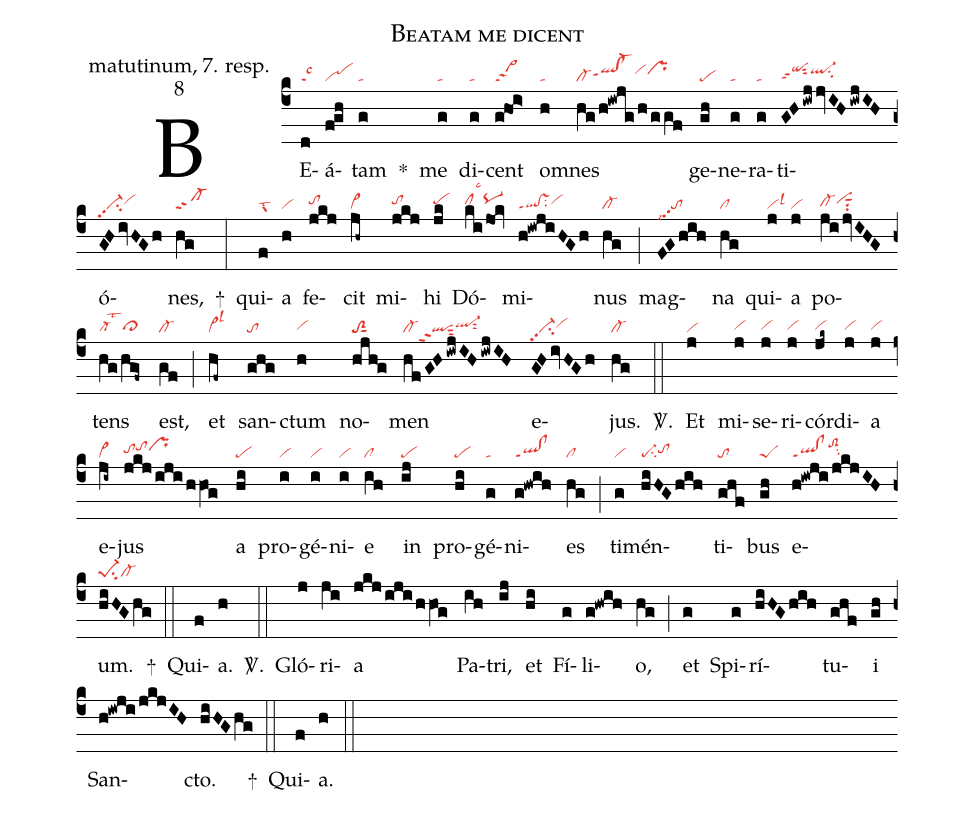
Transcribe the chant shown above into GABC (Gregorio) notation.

name: Beatam me dicent;
office-part: matutinum, 7. resp.;
mode: 8;
nabc-lines: 1;
%%
(c4)
BE(d|talsc3)á(f!gh|vipehi)tam(g|ta) *()
me(g|ta) di(g|ta)cent(g!ho<!i>|sa>2) om(h|ta)nes(hg/h!iwjg/h/ggf|cl-qlhh!cl-hhppt1vihiprhi) ge(gh|pe)ne(g|ta)ra(g|ta)ti(GHiwjjvIHiwjIH|qihgppt2sut2ql-hisu2)ó(GHivHGh|vi-pp2su2vihh)nes,(hg|cl-ppt2) +(:)
qui(f|grlst2)a(h|vi) fe(jkj|tohh)cit(jh~|vi>) mi(jkj|tohh)hi(jk|pehh) Dó(ki/jo<!kv|clhhlsc3pq-hh)mi(h!iwjiHGh|ql!vsppt1su2vihh)nus(hg|cl-) (;)
mag(FGhih|topp2lsi7)na(hg|cl) qui(j|vilsl3)a(j|vi) po(jijvIHG|cl-hgvihhsut1su2)tens(hg/hgf~|cl-lst2cl>hg) est,(gf|cl-) (;)
et(hf~|vi>lsl3) san(ghg|to)ctum(h|vihg) no(hjh!g|toS2sut1)men(hfGHiwjIHiwjIH|cl-qlppt2sut2ql-hhsut2) e(GHivHGh|vi-pp2su2vihh)jus.(hg|cl-) <sp>V/</sp>.(::)
Et(j|vi) mi(j|vihg)se(j|vihg)ri(j|vihg)cór(jk~|vihg)di(j|vihg)a(j|vihg) e(ji~|vi>)jus(jkj/iji/hhOg|tohhtohiprhi) a(hi|pe) pro(i|vi)gé(i|vi)ni(i|vi)e(ih|cl) in(ij|pe) pro(hi|pe)gé(g|ta)ni(g!hwih|ql!clppt1)es(hg|cl) (;)
ti(g|vi)mén(hiHGhih|pe-su2tohh)ti(ghf|to)bus(gh|peS) e(h!iwji/jkjIH|ql!clppt1toS2hjsu2)um.(hiHGhg|pe-1su2cl-) +(::)
Qui(f)a.(h) <sp>V/</sp>.(::)
Gló(j)ri(ji)a(jkj/iji/hhOg) Pa(ih)tri,(ij) et(hi) Fí(g)li(g!hwih)o,(hg) (;)
et(g) Spi(g)rí(hiHGhih)tu(ghf)i(gh) San(h!iwji/jkjIH)cto.(hiHGhg) +(::)
Qui(f)a.(h) (::)
